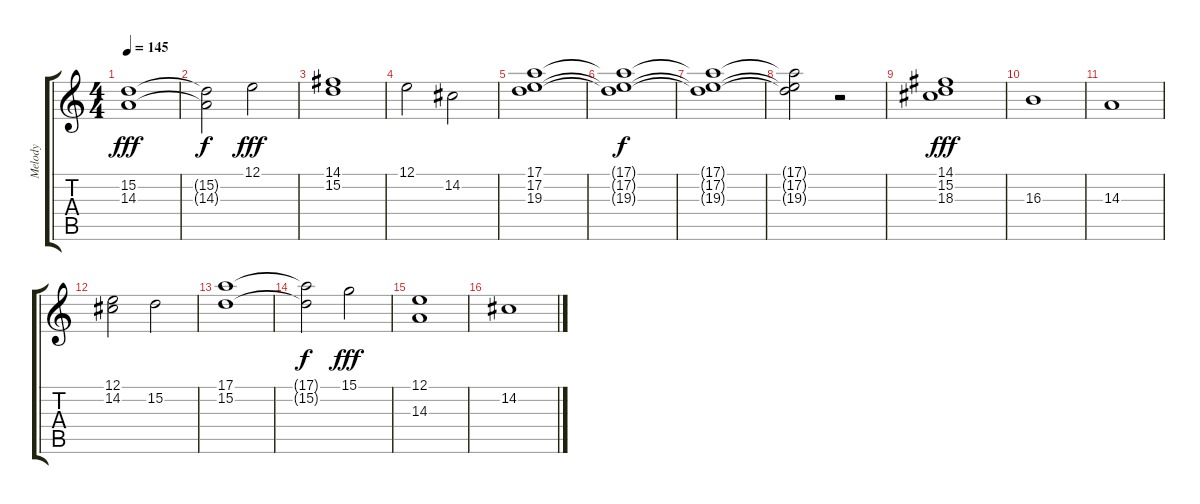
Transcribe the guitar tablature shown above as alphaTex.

\track ("Melody" "Melody") {instrument acousticgrandpiano}
\staff {score tabs}
\tuning (E4 B3 G3 D3 A2 E2) {hide}
\ts (4 4)
\tempo 145
\clef g2
\ks c
(15.2 14.3).1{dy fff} |
(15.2{t} 14.3{t}).2{dy f} 12.1.2{dy fff} |
(14.1 15.2).1 |
12.1.2 14.2.2 |
(17.1 17.2 19.3).1 |
(17.1{t} 17.2{t} 19.3{t}).1{dy f} |
(17.1{t} 17.2{t} 19.3{t}).1 |
(17.1{t} 17.2{t} 19.3{t}).2 r.2 |
(14.1 15.2 18.3).1{dy fff} |
16.3.1 |
14.3.1 |
(12.1 14.2).2 15.2.2 |
(17.1 15.2).1 |
(17.1{t} 15.2{t}).2{dy f} 15.1.2{dy fff} |
(12.1 14.3).1 |
14.2.1
